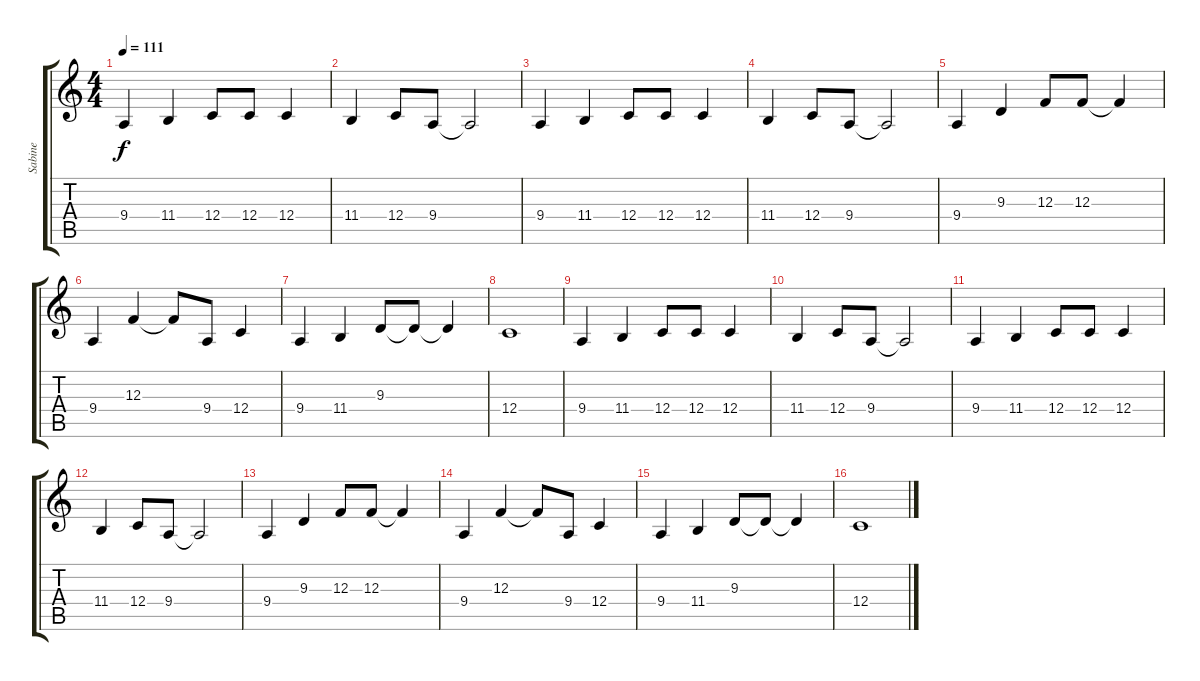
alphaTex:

\track ("Sabine" "Sabine") {instrument stringensemble1}
\staff {score tabs}
\tuning (D4 A3 F3 C3 G2 D2) {hide}
\ts (4 4)
\tempo 111
\clef g2
\ks c
9.4.4{dy f} 11.4.4 12.4.8 12.4.8 12.4.4 |
11.4.4 12.4.8 9.4.8 9.4{t}.2 |
9.4.4 11.4.4 12.4.8 12.4.8 12.4.4 |
11.4.4 12.4.8 9.4.8 9.4{t}.2 |
9.4.4 9.3.4 12.3.8 12.3.8 12.3{t}.4 |
9.4.4 12.3.4 12.3{t}.8 9.4.8 12.4.4 |
9.4.4 11.4.4 9.3.8 9.3{t}.8 9.3{t}.4 |
12.4.1 |
9.4.4 11.4.4 12.4.8 12.4.8 12.4.4 |
11.4.4 12.4.8 9.4.8 9.4{t}.2 |
9.4.4 11.4.4 12.4.8 12.4.8 12.4.4 |
11.4.4 12.4.8 9.4.8 9.4{t}.2 |
9.4.4 9.3.4 12.3.8 12.3.8 12.3{t}.4 |
9.4.4 12.3.4 12.3{t}.8 9.4.8 12.4.4 |
9.4.4 11.4.4 9.3.8 9.3{t}.8 9.3{t}.4 |
12.4.1
